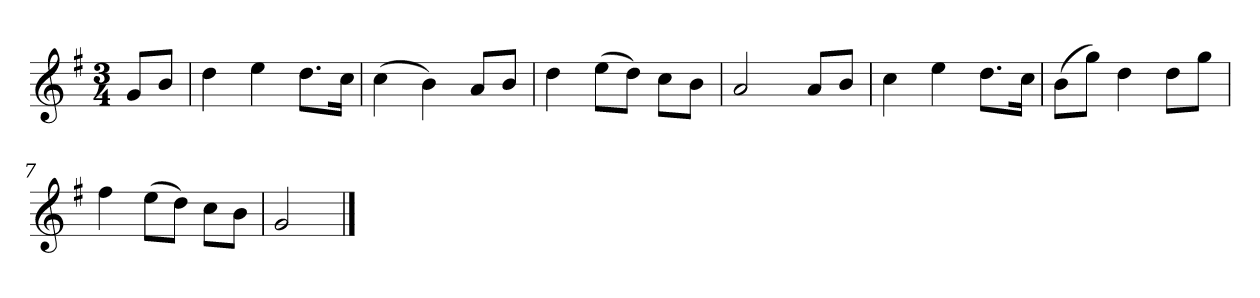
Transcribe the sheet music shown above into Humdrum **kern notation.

**kern
*part1
*staff1
*k[f#]
*M3/4
*MM120
=
8gL
8bJ
=1
4dd
4ee
8.ddL
16ccJk
=2
(4cc
4b)
8aL
8bJ
=3
4dd
(8eeL
8ddJ)
8ccL
8bJ
=4
2a
8aL
8bJ
=5
4cc
4ee
8.ddL
16ccJk
=6
(8bL
8ggJ)
4dd
8ddL
8ggJ
=7
4ff#
(8eeL
8ddJ)
8ccL
8bJ
=8
2g
==
*-
